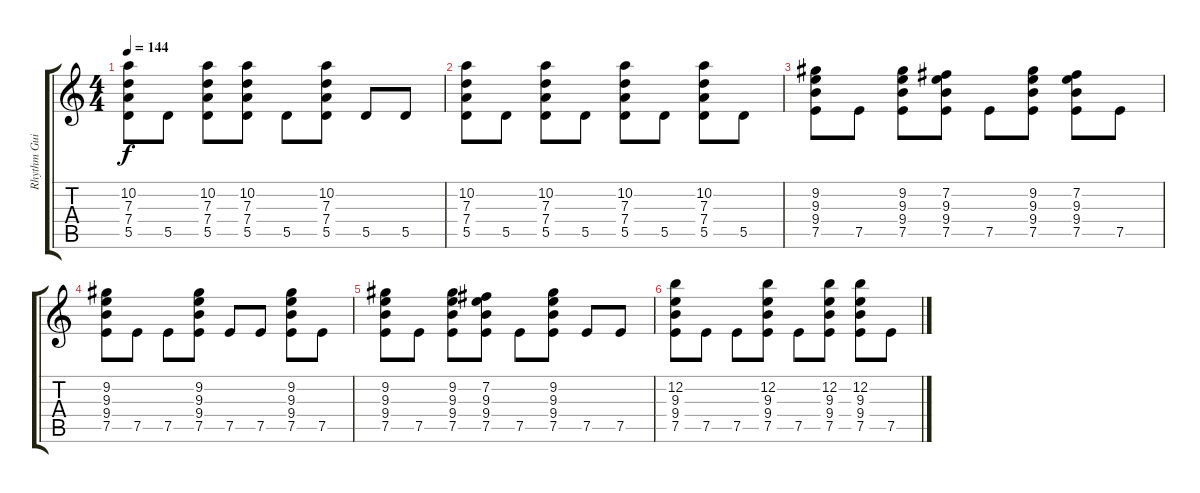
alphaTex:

\track ("Rhythm Guitar Left" "Rhythm Gui") {instrument distortionguitar}
\staff {score tabs}
\tuning (E4 B3 G3 D3 A2 E2) {hide}
\ts (4 4)
\tempo 144
\clef g2
\ks c
(10.2 7.3 7.4 5.5).8{dy f} 5.5.8 (10.2 7.3 7.4 5.5).8 (10.2 7.3 7.4 5.5).8 5.5.8 (10.2 7.3 7.4 5.5).8 5.5.8 5.5.8 |
(10.2 7.3 7.4 5.5).8 5.5.8 (10.2 7.3 7.4 5.5).8 5.5.8 (10.2 7.3 7.4 5.5).8 5.5.8 (10.2 7.3 7.4 5.5).8 5.5.8 |
(9.2 9.3 9.4 7.5).8{volume 0} 7.5.8 (9.2 9.3 9.4 7.5).8 (7.2 9.3 9.4 7.5).8 7.5.8 (9.2 9.3 9.4 7.5).8 (7.2 9.3 9.4 7.5).8 7.5.8 |
(9.2 9.3 9.4 7.5).8 7.5.8 7.5.8 (9.2 9.3 9.4 7.5).8 7.5.8 7.5.8 (9.2 9.3 9.4 7.5).8 7.5.8 |
(9.2 9.3 9.4 7.5).8 7.5.8 (9.2 9.3 9.4 7.5).8 (7.2 9.3 9.4 7.5).8 7.5.8 (9.2 9.3 9.4 7.5).8 7.5.8 7.5.8 |
(12.2 9.3 9.4 7.5).8 7.5.8 7.5.8 (12.2 9.3 9.4 7.5).8 7.5.8 (12.2 9.3 9.4 7.5).8 (12.2 9.3 9.4 7.5).8 7.5.8
